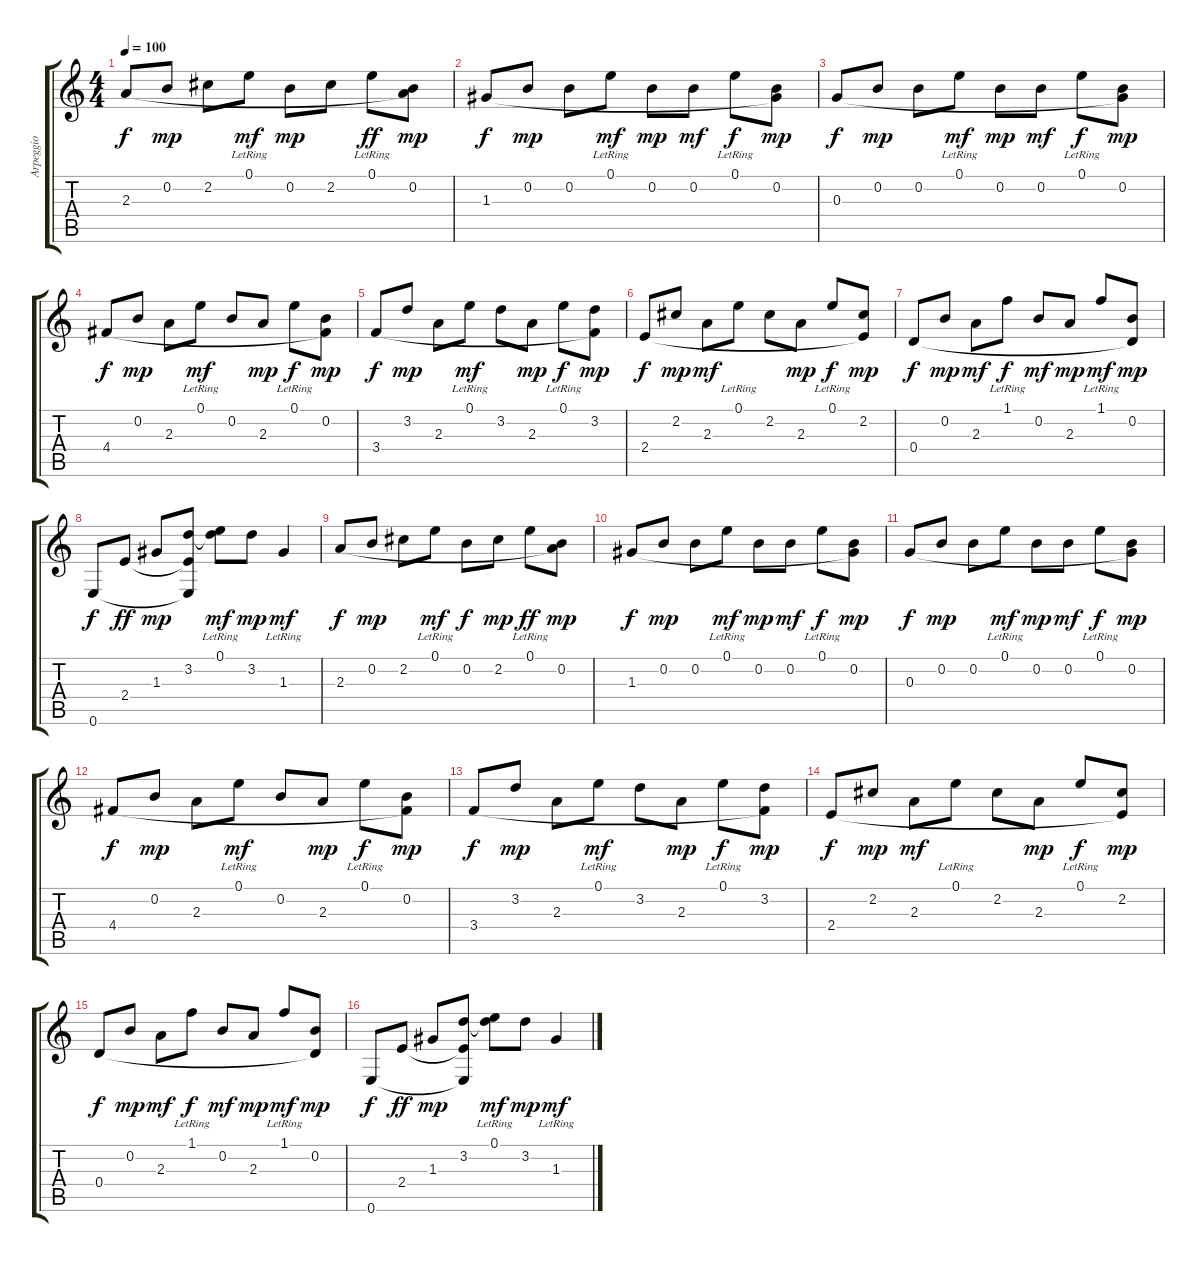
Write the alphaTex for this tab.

\track ("Arpeggio" "Arpeggio") {instrument acousticguitarnylon}
\staff {score tabs}
\tuning (E4 B3 G3 D3 A2 E2) {hide}
\ts (4 4)
\tempo 100
\clef g2
\ks c
2.3.8{dy f volume 12} 0.2.8{dy mp} 2.2.8 0.1{lr}.8{dy mf} 0.2.8{dy mp} 2.2.8 0.1{lr}.8{dy ff} (0.2 2.3{t}).8{dy mp} |
1.3.8{dy f} 0.2.8{dy mp} 0.2.8 0.1{lr}.8{dy mf} 0.2.8{dy mp} 0.2.8{dy mf} 0.1{lr}.8{dy f} (0.2 1.3{t}).8{dy mp} |
0.3.8{dy f} 0.2.8{dy mp} 0.2.8 0.1{lr}.8{dy mf} 0.2.8{dy mp} 0.2.8{dy mf} 0.1{lr}.8{dy f} (0.2 0.3{t}).8{dy mp} |
4.4.8{dy f} 0.2.8{dy mp} 2.3.8 0.1{lr}.8{dy mf} 0.2.8 2.3.8{dy mp} 0.1{lr}.8{dy f} (0.2 4.4{t}).8{dy mp} |
3.4.8{dy f} 3.2.8{dy mp} 2.3.8 0.1{lr}.8{dy mf} 3.2.8 2.3.8{dy mp} 0.1{lr}.8{dy f} (3.2 3.4{t}).8{dy mp} |
2.4.8{dy f} 2.2.8{dy mp} 2.3.8{dy mf} 0.1{lr}.8 2.2.8 2.3.8{dy mp} 0.1{lr}.8{dy f} (2.2 2.4{t}).8{dy mp} |
0.4.8{dy f} 0.2.8{dy mp} 2.3.8{dy mf} 1.1{lr}.8{dy f} 0.2.8{dy mf} 2.3.8{dy mp} 1.1{lr}.8{dy mf} (0.2 0.4{t}).8{dy mp} |
0.6.8{dy f volume 16} 2.4.8{dy ff} 1.3.8{dy mp} (3.2 2.4{t} 0.6{t}).8 (0.1{lr} 3.2{t}).8{dy mf} 3.2.8{dy mp} 1.3{lr}.4{dy mf} |
2.3.8{dy f volume 14} 0.2.8{dy mp} 2.2.8 0.1{lr}.8{dy mf} 0.2.8{dy f} 2.2.8{dy mp} 0.1{lr}.8{dy ff} (0.2 2.3{t}).8{dy mp} |
1.3.8{dy f} 0.2.8{dy mp} 0.2.8 0.1{lr}.8{dy mf} 0.2.8{dy mp} 0.2.8{dy mf} 0.1{lr}.8{dy f} (0.2 1.3{t}).8{dy mp} |
0.3.8{dy f} 0.2.8{dy mp} 0.2.8 0.1{lr}.8{dy mf} 0.2.8{dy mp} 0.2.8{dy mf} 0.1{lr}.8{dy f} (0.2 0.3{t}).8{dy mp} |
4.4.8{dy f} 0.2.8{dy mp} 2.3.8 0.1{lr}.8{dy mf} 0.2.8 2.3.8{dy mp} 0.1{lr}.8{dy f} (0.2 4.4{t}).8{dy mp} |
3.4.8{dy f} 3.2.8{dy mp} 2.3.8 0.1{lr}.8{dy mf} 3.2.8 2.3.8{dy mp} 0.1{lr}.8{dy f} (3.2 3.4{t}).8{dy mp} |
2.4.8{dy f} 2.2.8{dy mp} 2.3.8{dy mf} 0.1{lr}.8 2.2.8 2.3.8{dy mp} 0.1{lr}.8{dy f} (2.2 2.4{t}).8{dy mp} |
0.4.8{dy f} 0.2.8{dy mp} 2.3.8{dy mf} 1.1{lr}.8{dy f} 0.2.8{dy mf} 2.3.8{dy mp} 1.1{lr}.8{dy mf} (0.2 0.4{t}).8{dy mp} |
0.6.8{dy f volume 16} 2.4.8{dy ff} 1.3.8{dy mp} (3.2 2.4{t} 0.6{t}).8 (0.1{lr} 3.2{t}).8{dy mf} 3.2.8{dy mp} 1.3{lr}.4{dy mf}
